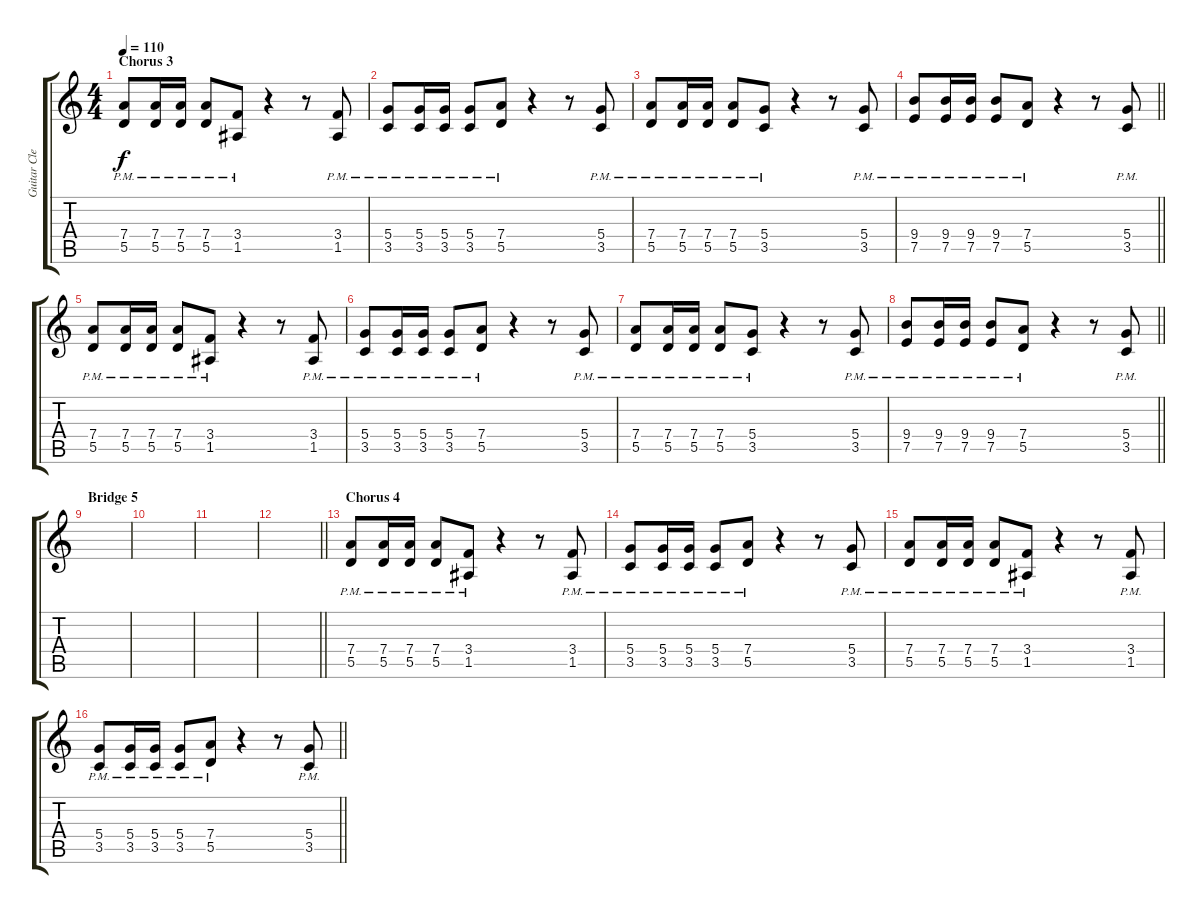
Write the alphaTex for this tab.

\track ("Guitar Clean" "Guitar Cle") {instrument electricguitarclean}
\staff {score tabs}
\tuning (E4 B3 G3 D3 A2 E2) {hide}
\ts (4 4)
\section ("" "Chorus 3")
\tempo 110
\clef g2
\ks c
(7.4{pm} 5.5{pm}).8{dy f} (7.4{pm} 5.5{pm}).16 (7.4{pm} 5.5{pm}).16 (7.4{pm} 5.5{pm}).8 (3.4{pm} 1.5{pm}).8 r.4 r.8 (3.4{pm} 1.5{pm}).8 |
(5.4{pm} 3.5{pm}).8 (5.4{pm} 3.5{pm}).16 (5.4{pm} 3.5{pm}).16 (5.4{pm} 3.5{pm}).8 (7.4{pm} 5.5{pm}).8 r.4 r.8 (5.4{pm} 3.5{pm}).8 |
(7.4{pm} 5.5{pm}).8 (7.4{pm} 5.5{pm}).16 (7.4{pm} 5.5{pm}).16 (7.4{pm} 5.5{pm}).8 (5.4{pm} 3.5{pm}).8 r.4 r.8 (5.4{pm} 3.5{pm}).8 |
\barLineRight lightlight
(9.4{pm} 7.5{pm}).8 (9.4{pm} 7.5{pm}).16 (9.4{pm} 7.5{pm}).16 (9.4{pm} 7.5{pm}).8 (7.4{pm} 5.5{pm}).8 r.4 r.8 (5.4{pm} 3.5{pm}).8 |
(7.4{pm} 5.5{pm}).8 (7.4{pm} 5.5{pm}).16 (7.4{pm} 5.5{pm}).16 (7.4{pm} 5.5{pm}).8 (3.4{pm} 1.5{pm}).8 r.4 r.8 (3.4{pm} 1.5{pm}).8 |
(5.4{pm} 3.5{pm}).8 (5.4{pm} 3.5{pm}).16 (5.4{pm} 3.5{pm}).16 (5.4{pm} 3.5{pm}).8 (7.4{pm} 5.5{pm}).8 r.4 r.8 (5.4{pm} 3.5{pm}).8 |
(7.4{pm} 5.5{pm}).8 (7.4{pm} 5.5{pm}).16 (7.4{pm} 5.5{pm}).16 (7.4{pm} 5.5{pm}).8 (5.4{pm} 3.5{pm}).8 r.4 r.8 (5.4{pm} 3.5{pm}).8 |
\barLineRight lightlight
(9.4{pm} 7.5{pm}).8 (9.4{pm} 7.5{pm}).16 (9.4{pm} 7.5{pm}).16 (9.4{pm} 7.5{pm}).8 (7.4{pm} 5.5{pm}).8 r.4 r.8 (5.4{pm} 3.5{pm}).8 |
\section ("" "Bridge 5")
|
|
|
\barLineRight lightlight
|
\section ("" "Chorus 4")
(7.4{pm} 5.5{pm}).8 (7.4{pm} 5.5{pm}).16 (7.4{pm} 5.5{pm}).16 (7.4{pm} 5.5{pm}).8 (3.4{pm} 1.5{pm}).8 r.4 r.8 (3.4{pm} 1.5{pm}).8 |
(5.4{pm} 3.5{pm}).8 (5.4{pm} 3.5{pm}).16 (5.4{pm} 3.5{pm}).16 (5.4{pm} 3.5{pm}).8 (7.4{pm} 5.5{pm}).8 r.4 r.8 (5.4{pm} 3.5{pm}).8 |
(7.4{pm} 5.5{pm}).8 (7.4{pm} 5.5{pm}).16 (7.4{pm} 5.5{pm}).16 (7.4{pm} 5.5{pm}).8 (3.4{pm} 1.5{pm}).8 r.4 r.8 (3.4{pm} 1.5{pm}).8 |
\barLineRight lightlight
(5.4{pm} 3.5{pm}).8 (5.4{pm} 3.5{pm}).16 (5.4{pm} 3.5{pm}).16 (5.4{pm} 3.5{pm}).8 (7.4{pm} 5.5{pm}).8 r.4 r.8 (5.4{pm} 3.5{pm}).8
